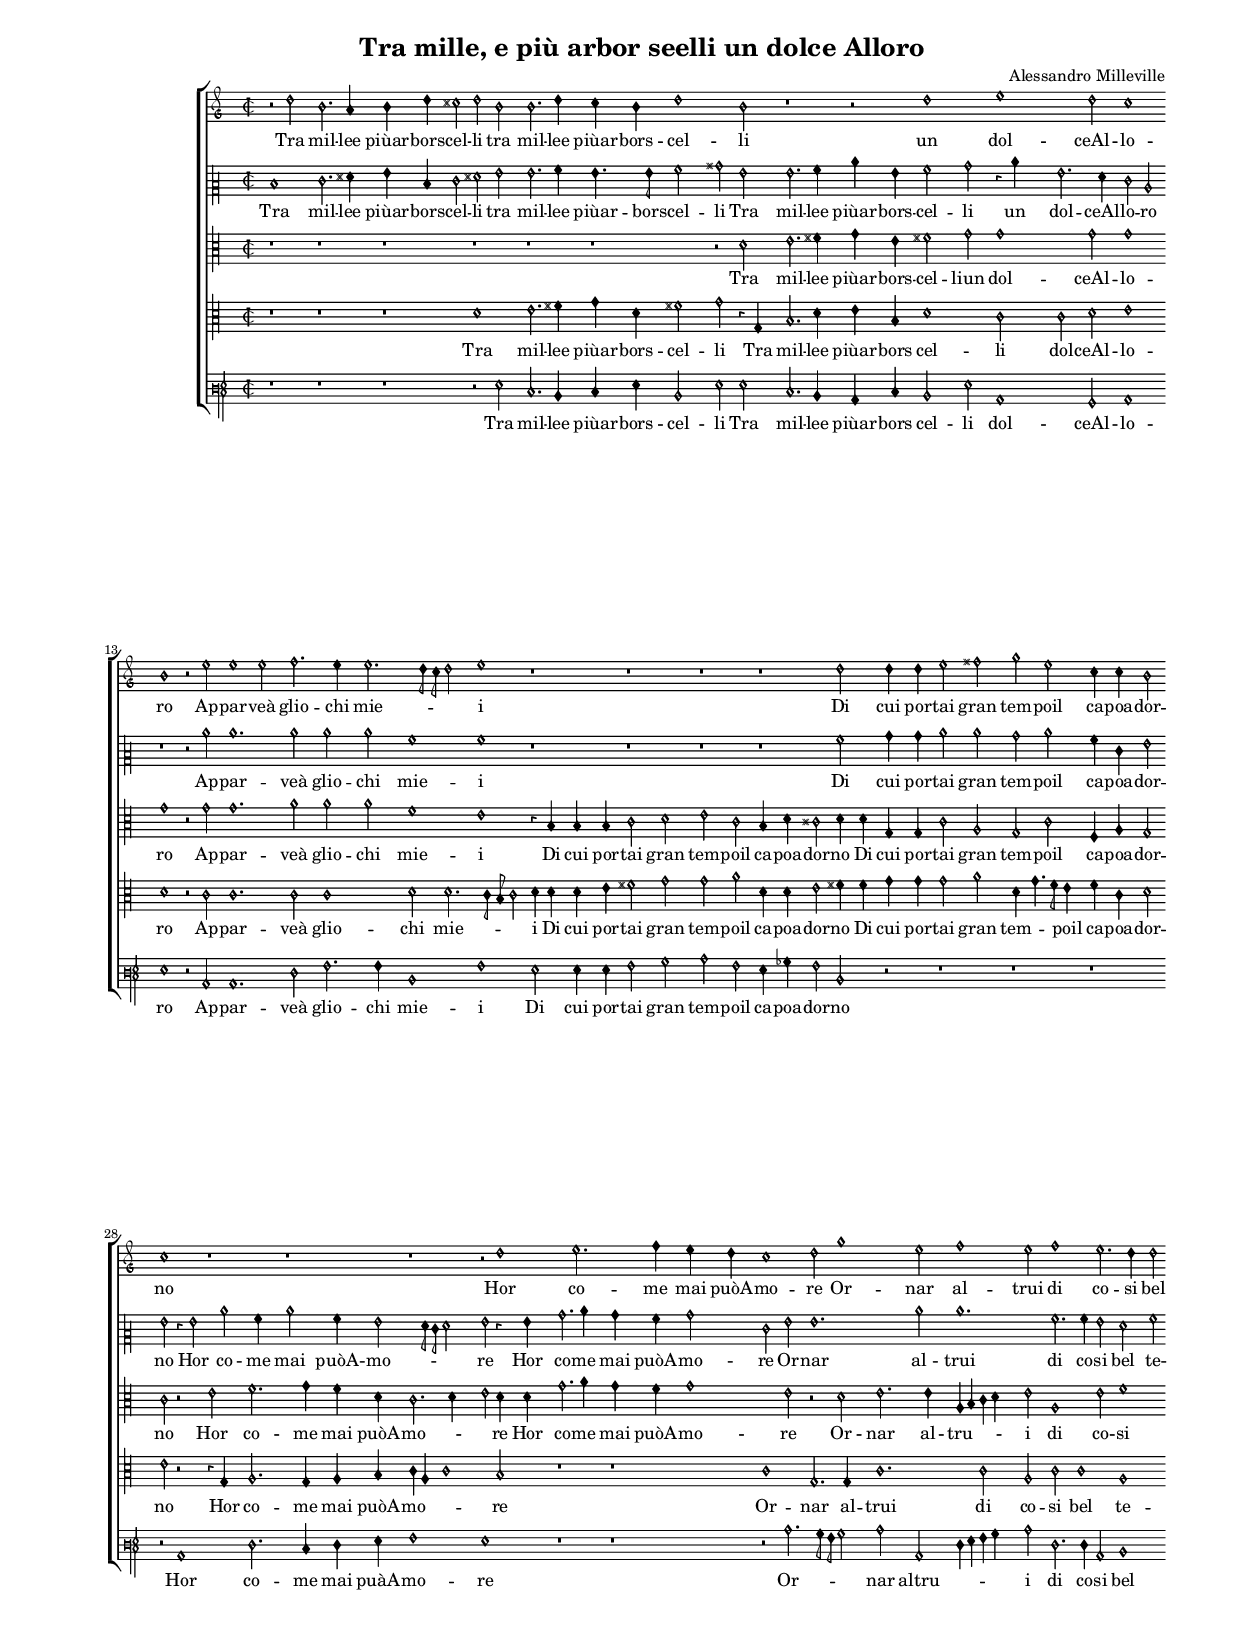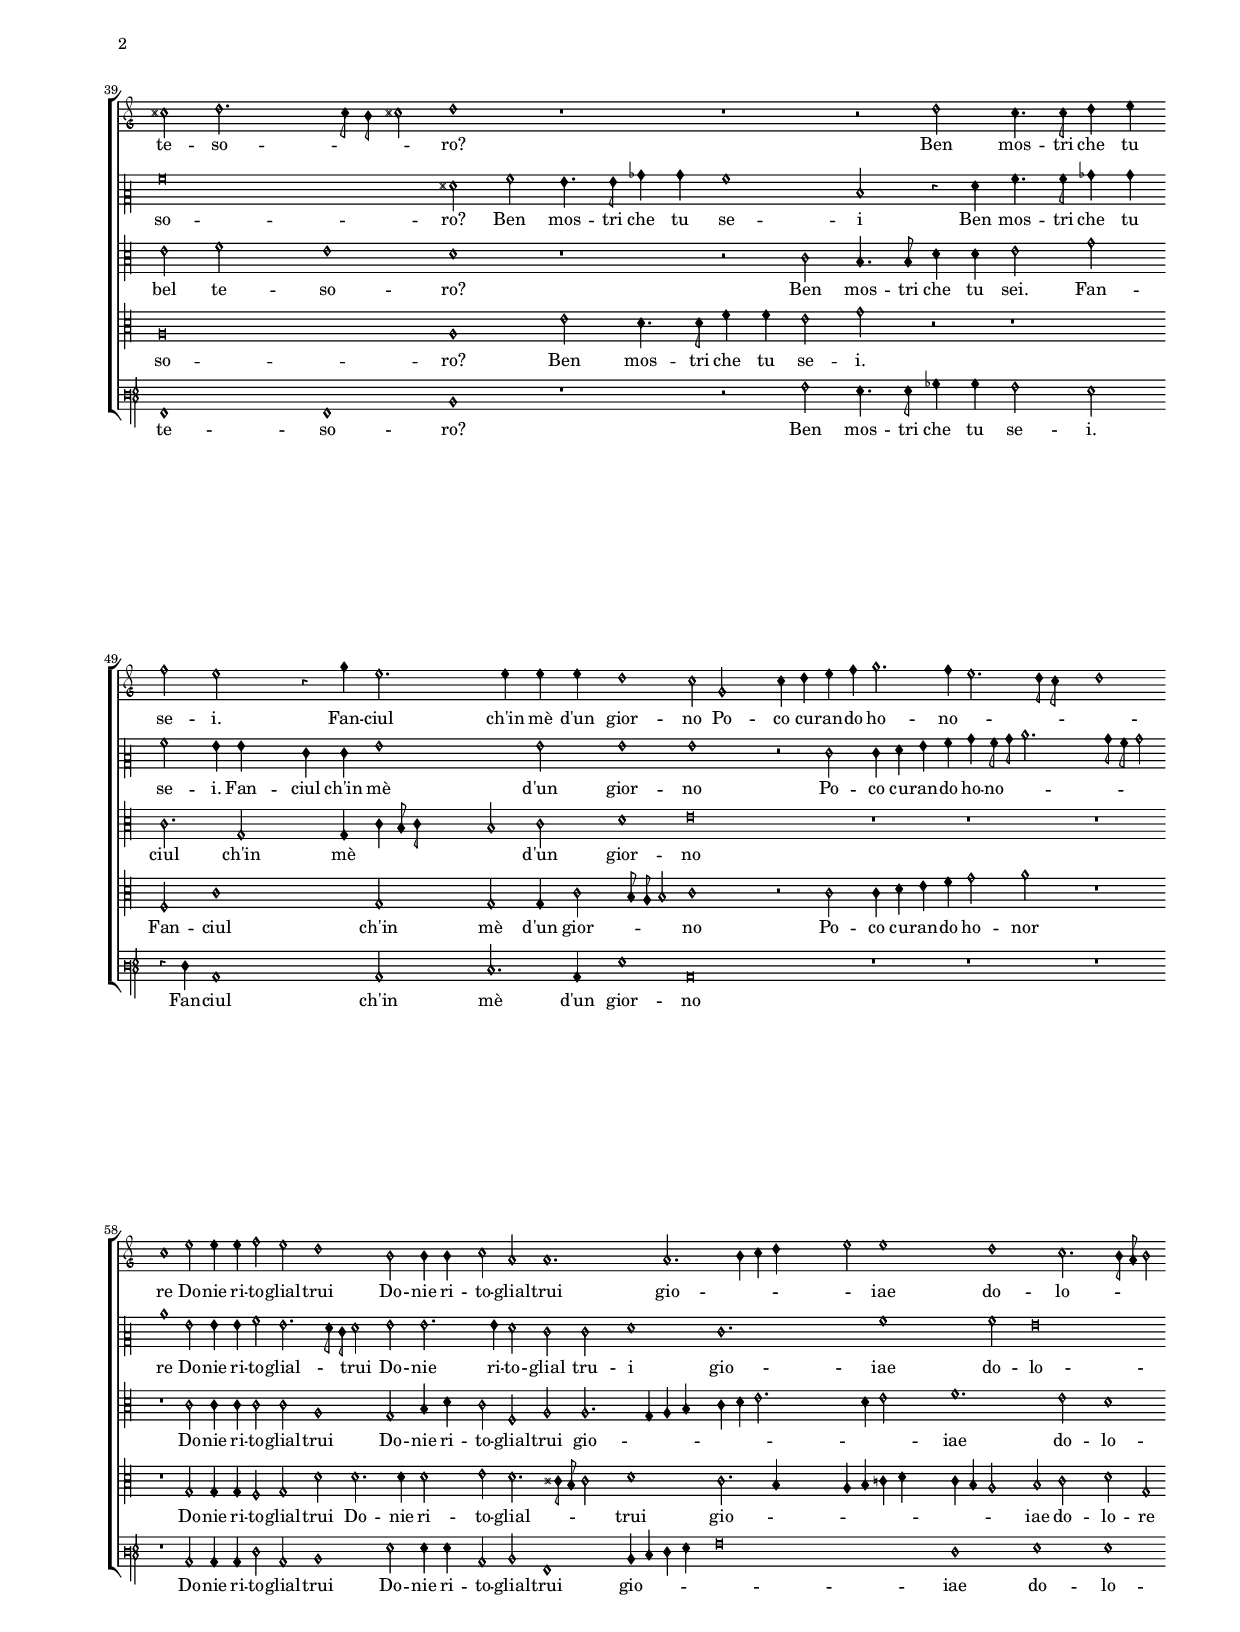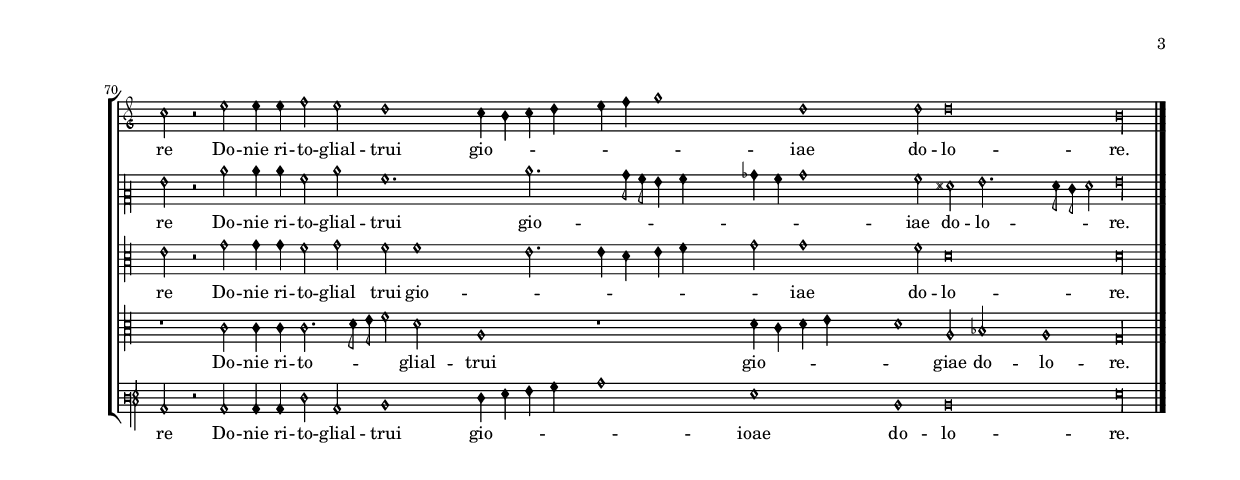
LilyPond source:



\version "2.12.0"







#(set-default-paper-size "a4")



\paper {
 top-system-spacing #'basic-distance = #10
  system-system-spacing #'basic-distance = #35
  last-bottom-spacing #'basic-distance = #10


  line-width    = 177.348\mm

  left-margin   = 19.9965\mm

  top-margin    = 12.656\mm

  bottom-margin = 12.656\mm

  %%indent = 0 \mm
 
  %%set to ##t if your score is less than one page:
 
  ragged-last-bottom = ##t
 
  ragged-bottom = ##f
 
  %% system-separator-markup = \slashSeparator 
  
}





\header {

    title = "Tra mille, e più arbor seelli un dolce Alloro"

    composer = "Alessandro Milleville"
    
}





AvoiceAA = \relative c'{

    \set Score.defaultBarType = "empty"
\override Staff.TimeSignature #'style = #'mensural
\override Staff.Accidental #'glyph-name-alist = #alteration-mensural-glyph-name-alist
\override Stem #'flag-style = #'mensural
\override Stem #'thickness = #1.0
   \override Voice.NoteHead #'style = #'petrucci
\override Voice.Rest #'style = #'neomensural
\override Score.SpacingSpanner #'spacing-increment = #1.0 % tight spacing     
%% esto se usa para omitir el corchete   override Score.SystemStartBracket #'transparent = ##t
       \clef "petrucci-g"
   
    \key c \major 
    
 
    \time 2/2 
\autoBeamOff


    r2 d'      | % 1
 
   b2. a4      | % 2
  
  b d cis2      | % 3
 
   d b      | % 4
 
   b2. d4      | % 5
 
\cadenzaOn
   c b d1  
\cadenzaOff
            | % 6
  
\set Score.currentBarNumber = #7
  s2 b        | % 7
  
  r1  | % 

\cadenzaOn
    r2 d1  
\cadenzaOff
      | % 9
 
\cadenzaOn
   s2 e1  
  \cadenzaOff
     | % 10
  
  s2 d      | % 11

    c1            | % 12
 
\set Score.currentBarNumber = #13
   b      | % 13
 
   r2 e      | % 14
 
\cadenzaOn
   e1 s2 
    \cadenzaOff
    | % 15
 
\cadenzaOn
   e2 f2. 
   \cadenzaOff
      | % 16
 
\cadenzaOn
   s4 e e2.  
   \cadenzaOff
    | % 17
 
\cadenzaOn
   s4 d8 c d2 s4 
     \cadenzaOff
    | % 18
 
   e1         | % 19
 
\set Score.currentBarNumber = #20
   r1  | % 
   r1 | % 21 
   r1 | % 22 
   r1 | % 23
    d2 d4 d      | % 24
 
   e2 fis            | % 25
 
\set Score.currentBarNumber = #26
   g e      | % 26
 
   c4 c b2      | % 27
 
\cadenzaOn
   c1  s2 
     \cadenzaOff
    | % 28
 
\cadenzaOn
   r1 s4 
  \cadenzaOff
    | % 

\cadenzaOn
   r1 s4 
 \cadenzaOff
    | % 30 
\cadenzaOn
   r1 s2 
\cadenzaOff
        | % 31 
\set Score.currentBarNumber = #32
\cadenzaOn
   r2 d1 
  \cadenzaOff
     | % 32
 
\cadenzaOn
   s2 e2. 
   \cadenzaOff
     | % 33
 
\cadenzaOn
   s4 f e d s2 
  \cadenzaOff
       | % 34
 
\cadenzaOn
   c1   s4 
  \cadenzaOff
    | % 35
 
\cadenzaOn
   d2 g1 
   \cadenzaOff
      | % 36
 
\cadenzaOn
   s2 e s2 
    \cadenzaOff
           | % 37
 
\set Score.currentBarNumber = #38
\cadenzaOn
   f1   s2 
    \cadenzaOff
     | % 38
 
\cadenzaOn
   e2 f1  
    \cadenzaOff
     | % 39
 
\cadenzaOn
   s2 e2. 
      \cadenzaOff
     | % 40
 
   s4 d d2      | % 41

\cadenzaOn
    cis d2. s2.
   \cadenzaOff
        | % 42
  
  s4  cis8 b cis!2      | % 43
 
   d1            | % 44
 
\set Score.currentBarNumber = #45
   r1  | % 
   r1 | % 46
    r2 d      | % 47
 
   c4. c8 d4 e      | % 48

\cadenzaOn
    f2 e  s2 
   \cadenzaOff
     | % 49
 
\cadenzaOn
   r4 g e2. s4 
   \cadenzaOff
            | % 50
 
\set Score.currentBarNumber = #51
\cadenzaOn
   s4 e e e  s4 
    \cadenzaOff
    | % 51
 
   d1      | % 52
 
 \cadenzaOn
   c2 g  s1
        \cadenzaOff
    | % 53
 
   c4 d e f      | % 54
 
   g2. f4      | % 55
 
\cadenzaOn
   e2. d8 c s4 
    \cadenzaOff
            | % 56
 
\set Score.currentBarNumber = #57
   d1      | % 57
 
   c      | % 58
 
   e2 e4 e      | % 59
 
\cadenzaOn
   f2 e   s4 
   \cadenzaOff
     | % 60
 
\cadenzaOn
   d1  s4 
    \cadenzaOff
    | % 61
 
\cadenzaOn
   b2 b4 b  s4 
  \cadenzaOff
            | % 62

\cadenzaOn
\set Score.currentBarNumber = #63
    c2 a   s4 
  \cadenzaOff
     | % 63
 
\cadenzaOn
   a1.  
   \cadenzaOff
    | % 64
 
\cadenzaOn
   s2 a2.  
     \cadenzaOff
   | % 65
 
 \cadenzaOn
   s4 b c d  s1
     \cadenzaOff
      | % 66
 
\cadenzaOn
   e2 e1  
     \cadenzaOff
    | % 67

\cadenzaOn
    s2 d1  
   \cadenzaOff
          | % 68
 
\set Score.currentBarNumber = #69

\cadenzaOn
s2 c2. s2.  
       \cadenzaOff
    | % 69
 
   s4 b8 a b2      | % 70
 
   c r      | % 71
 
   e e4 e      | % 72
 
   f2 e      | % 73
 
\cadenzaOn
   d1  s2 
  \cadenzaOff
           | % 74
 
\cadenzaOn
\set Score.currentBarNumber = #75
   c4 b c d  s4 
  \cadenzaOff
    | % 75

\cadenzaOn
    e f g1 
   \cadenzaOff
    | % 76
 
\cadenzaOn
   s2 d1  
    \cadenzaOff
    | % 77
 
   s2 d      | % 78
 
\cadenzaOn 
   d\breve   
         \cadenzaOff
   | % 79
 
   s1     | % 80
 
   b\longa \bar "|." 
\override Staff.BarLine #'transparent = ##f

}% end of last bar in partorvoice

 





AvoiceBA = \relative c'{

    \override Staff.TimeSignature #'style = #'mensural
\override Staff.Accidental #'glyph-name-alist = #alteration-mensural-glyph-name-alist
\override Stem #'flag-style = #'mensural
\override Stem #'thickness = #1.0
   \override Voice.NoteHead #'style = #'petrucci
\override Voice.Rest #'style = #'neomensural  
\override Score.SpacingSpanner #'spacing-increment = #1.0 % tight spacing     
  \clef "petrucci-c2"
    \key c \major 
  
 
    \time 2/2
\autoBeamOff

 
    d1      | % 1
 
   e2. fis4      | % 2
  
  g d e2      | % 3
  
  fis g      | % 4
  
  g2. a4      | % 5
 
\cadenzaOn
   g4. g8 a2  s2 
\cadenzaOff
        | % 6
 
  bis g      | % 7
  
  g2. a4      | % 8
 
\cadenzaOn
   c g a2  s2 
  \cadenzaOff
     | % 9
 
\cadenzaOn
   b r4 c  s2 
    \cadenzaOff
    | % 10
  
  g2. f4      | % 11
 
   e2 c      | % 12
 
   r1  | % 

    r2 c'      | % 14
 
 \cadenzaOn
  c1.  
    \cadenzaOff
    | % 15
  
\cadenzaOn
  s2 c  s4 
    \cadenzaOff
    | % 16
 
\cadenzaOn
   c2 c  s4 
    \cadenzaOff
     | % 17
  
\cadenzaOn
  a1  s4  
   \cadenzaOff
    | % 18
 
   a1      | % 19
 
   r1  | % 
   r1 | % 21 
   r1 | % 22 
   r1 | % 23
   a2 b4 b      | % 24
 
   c2 c      | % 25
 
   b c      | % 26
  
  a4 e g2      | % 27
 
\cadenzaOn
   g r4 g2  s4 
      \cadenzaOff
   | % 28
 
\cadenzaOn
   s4 c2 a4  s4 
    \cadenzaOff
    | % 29
 
\cadenzaOn
   c2 a4 g2  
    \cadenzaOff
     | % 30
 
\cadenzaOn
   s4 f8 e f2  s2 
   \cadenzaOff
     | % 31
 
\cadenzaOn
   g r4 g s2 
     \cadenzaOff
       | % 32
 
\cadenzaOn
   b2. c4  s4 
    \cadenzaOff
    | % 33
 
\cadenzaOn
   b a b2 s2 
     \cadenzaOff
      | % 34
 
\cadenzaOn
   e, g  s4 
     \cadenzaOff
    | % 35
  
\cadenzaOn
  g1.  
    \cadenzaOff
    | % 36
 
\cadenzaOn
   s2 c  s2 
     \cadenzaOff
   | % 37
 
\cadenzaOn
   c1. 
   \cadenzaOff
    | % 38
 
\cadenzaOn
   s2 a2. s4 
    \cadenzaOff
      | % 39
 
\cadenzaOn
   s4 a g2 s4 
    \cadenzaOff
       | % 40
 
   f2 a      | % 41
 
\cadenzaOn 
   a\breve  
         \cadenzaOff
    | % 42
 
   s1      | % 43
  
  fis2 a      | % 44

    g4. g8 bes4  bes      | % 45
 
   a1      | % 46
 
   d,2 r4 f      | % 47
 
   a4. a8 bes4  bes      | % 48
 
\cadenzaOn
   a2 g4 g s2  
    \cadenzaOff
    | % 49
 
\cadenzaOn
   e4 e g1  
   \cadenzaOff
    | % 50
  
\cadenzaOn
  s2 g  s4 
    \cadenzaOff
     | % 51
 
   g1      | % 52
 
 \cadenzaOn
   g   s1
     \cadenzaOff
        | % 53
  
  r2 e      | % 54
 
  e4 f g a      | % 55
 
\cadenzaOn
   b a8 b c2. 
     \cadenzaOff
      | % 56
 
   s4 b8 a b2      | % 57
 
   c1      | % 58
 
   g2 g4 g      | % 59
 
\cadenzaOn
   a2 g2.  
     \cadenzaOff
    | % 60
 
\cadenzaOn
   s4 f8 e f2  s4  
  \cadenzaOff
   | % 61
 
\cadenzaOn
   g2 g2.  
   \cadenzaOff
    | % 62
 
\cadenzaOn
   s4 g f2  s4 
  \cadenzaOff
   | % 63
 
\cadenzaOn
   e2 e  s2 
   \cadenzaOff
    | % 64
 
\cadenzaOn
   f1  s4  
 \cadenzaOff
   | % 65
 
 \cadenzaOn
   e1. s2  
      \cadenzaOff
   | % 66
 
\cadenzaOn
   s2 a1  
   \cadenzaOff
    | % 67
 
\cadenzaOn
   s2 a s2 
    \cadenzaOff
     | % 68
 
 \cadenzaOn
   g\breve  
    \cadenzaOff
        | % 69
 
   s1      | % 70
 
   g2 r      | % 71
 
   c c4 c      | % 72

    a2 c      | % 73

 \cadenzaOn
   a1.   
    \cadenzaOff
    | % 74
 
\cadenzaOn
   s2 c2.  
    \cadenzaOff
    | % 75
 
\cadenzaOn
   s4 b8 a g4 a  s2  
  \cadenzaOff
   | % 76

 \cadenzaOn
   bes4 a  bes1   
   \cadenzaOff
    | % 77
 
   s2 a      | % 78
 
 
   fis g2. s2.
         \cadenzaOff
   | % 79
 
   s4  fis8 e  fis2     | % 80
 
   g\longa  \bar "|." 
\override Staff.BarLine #'transparent = ##f
}% end of last bar in partorvoice

 






AvoiceCA = \relative c{
    
\override Staff.TimeSignature #'style = #'mensural
\override Staff.Accidental #'glyph-name-alist = #alteration-mensural-glyph-name-alist
\override Stem #'flag-style = #'mensural
\override Stem #'thickness = #1.0
   \override Voice.NoteHead #'style = #'petrucci
\override Voice.Rest #'style = #'neomensural
\override Score.SpacingSpanner #'spacing-increment = #1.0 % tight spacing     
    \clef "petrucci-c3"
    
    \key c \major 
    
 
    \time 2/2 
 
\autoBeamOff

   r1  | % 
 
   r1 | % 2 
   r1 | % 3 
   r1 | % 4 
   r1 | % 5 
\cadenzaOn
   r1 s2 
\cadenzaOff
     | % 6
   r2 d'      | % 7

    e2. fis4      | % 8
 
\cadenzaOn
   g e fis2  s2 
 \cadenzaOff
      | % 9
 
\cadenzaOn
   g g1  
   \cadenzaOff
    | % 10
 
   s2 g      | % 11
 
   g1      | % 12
 
   g      | % 13
 
   r2 g      | % 14

\cadenzaOn
    g1.  
   \cadenzaOff
      | % 15
 
\cadenzaOn
   s2 a s4  
 \cadenzaOff
       | % 16
 
\cadenzaOn
   a2 a s4 
     \cadenzaOff
    | % 17
  
\cadenzaOn
  f1   s4  
  \cadenzaOff
    | % 18
 
   e1      | % 19
 
   r4 b b b      | % 20
 
   c2 d      | % 21
 
   e c      | % 22
 
   b4 d cis2      | % 23

    d4 d g, g      | % 24

    c2 a      | % 25
 
   g c      | % 26
 
   f,4 a g2      | % 27
 
\cadenzaOn
   c r  s2 
   \cadenzaOff
    | % 28
 
\cadenzaOn
   e f2.  
  \cadenzaOff
      | % 29
 
\cadenzaOn
   s4 g f d  s4 
   \cadenzaOff
      | % 30

\cadenzaOn
    c2. d4  s2 
  \cadenzaOff
       | % 31
 
\cadenzaOn
   e2 d4 d s2 
   \cadenzaOff
      | % 32
  
\cadenzaOn
  g2. a4 s4 
   \cadenzaOff
       | % 33
 
 \cadenzaOn
  g f g1 
     \cadenzaOff
       | % 34
 
\cadenzaOn
   s2 e  s4 
   \cadenzaOff
       | % 35
 
\cadenzaOn
   r2 d  s2 
    \cadenzaOff
    | % 36
 
 \cadenzaOn
  e2. e4  s2  
   \cadenzaOff
     | % 37

\cadenzaOn
    a,4 b c d  s2 
   \cadenzaOff
     | % 38
 
\cadenzaOn
   e2 a,1  
      \cadenzaOff
    | % 39
 
\cadenzaOn
   s2 e' s4 
         \cadenzaOff
    | % 40
 
   f1      | % 41
 
 \cadenzaOn
   e2 f s1
      \cadenzaOff
       | % 42
 
   e1      | % 43

    d      | % 44
  
  r1  | % 
 
   r2 c      | % 46
  
  b4. b8 d4 d      | % 47
 
   e2 g      | % 48

\cadenzaOn
    c,2. g2  s4 
      \cadenzaOff
      | % 49

\cadenzaOn
    s4 g c b8 c s2 
   \cadenzaOff
     | % 50
 
\cadenzaOn
   b2 c  s4 
 \cadenzaOff
     | % 51
 
   d1      | % 52
 
 \cadenzaOn
   e\breve   
      \cadenzaOff
     | % 53
 
   s1      | % 54
 
   r1  | % 
\cadenzaOn
   r1 s4 
\cadenzaOff
   | % 56 
   r1 | % 57 
   r1 | % 58
    c2 c4 c      | % 59
 
\cadenzaOn
   c2 c  s4 
  \cadenzaOff
    | % 60
  
\cadenzaOn
  a1   s4 
  \cadenzaOff
     | % 61
  
\cadenzaOn
  g2 b4 d s4 
    \cadenzaOff
     | % 62
 
\cadenzaOn
   c2 f, s4   
\cadenzaOff
     | % 63
 
\cadenzaOn
   a2 a2. s4  
   \cadenzaOff
   | % 64

\cadenzaOn
    s4 g a b  s4 
 \cadenzaOff
     | % 65
 
 \cadenzaOn
   c d e2. s2.  
   \cadenzaOff
      | % 66
 
\cadenzaOn
   s4 d e2   s2 
   \cadenzaOff
    | % 67

\cadenzaOn
    f1. 
     \cadenzaOff
    | % 68
 
   \cadenzaOn
   s2 e  s1
       \cadenzaOff
   | % 69
 
   d1      | % 70
 
   e2 r      | % 71
 
   g g4 g      | % 72
 
   f2 g      | % 73
 
\cadenzaOn
   f f1  
   \cadenzaOff
      | % 74
 

\cadenzaOn
    s2  e2. 
  \cadenzaOff
   | % 75 
\cadenzaOn
  e4 d e f  s2 
    \cadenzaOff
    | % 76
 
\cadenzaOn
   g2 g1  
      \cadenzaOff
   | % 77
  
  s2 f      | % 78
 
 \cadenzaOn
   d\breve   
        \cadenzaOff
    | % 79
 
   s1     | % 80
 
   d\longa  \bar "|." 

\override Staff.BarLine #'transparent = ##f
}% end of last bar in partorvoice

 






AvoiceDA = \relative c{

    \override Staff.TimeSignature #'style = #'mensural
\override Staff.Accidental #'glyph-name-alist = #alteration-mensural-glyph-name-alist
\override Stem #'flag-style = #'mensural
\override Stem #'thickness = #1.0
   \override Voice.NoteHead #'style = #'petrucci
\override Voice.Rest #'style = #'neomensural
\override Score.SpacingSpanner #'spacing-increment = #1.0 % tight spacing     
    \clef "petrucci-c3"

   \key c \major 
    
 
    \time 2/2 
\autoBeamOff


    r1  | % 
    r1 | % 2 
    r1 | % 3
   d'1      | % 4
  
  e2. fis4      | % 5
  
\cadenzaOn
  g d fis2  s2 
\cadenzaOff
        | % 6
  
  g r4 g,      | % 7
  
  b2. d4      | % 8
 
\cadenzaOn
   e b d1  
 \cadenzaOff
        | % 9
 
\cadenzaOn
   s2 c s2 
     \cadenzaOff
    | % 10
 
   c d      | % 11
 
   e1      | % 12
 
   d      | % 13
 
   r2 c      | % 14
 
\cadenzaOn
   c1.  
   \cadenzaOff
      | % 15
 
\cadenzaOn
   s2 c  s4 
   \cadenzaOff
     | % 16
 
\cadenzaOn
   c1   s4 
  \cadenzaOff
    | % 17
 
\cadenzaOn
   d2 d2. 
   \cadenzaOff
      | % 18

    s4 c8 b c2      | % 19
 
   d4 d d e      | % 20
 
   fis2 g      | % 21
 
   g a      | % 22
 
   d,4 d e2      | % 23
 
   fis4  fis g g      | % 24
 
   g2 a      | % 25
 
   d,4 g4. f8 e4      | % 26
 
   f c d2      | % 27
 
\cadenzaOn
   e r  s2 
   \cadenzaOff
     | % 28
  
\cadenzaOn
  r4 g, a2.  
   \cadenzaOff
      | % 29
 
\cadenzaOn
   s4 g a b  s4 
   \cadenzaOff
    | % 30
 
\cadenzaOn
   c a c1  
     \cadenzaOff
     | % 31
 
\cadenzaOn
   s2 b  s2 
   \cadenzaOff
     | % 32
 
 \cadenzaOn
  r1  s4 
  \cadenzaOff
    | % 
 
\cadenzaOn
  r1 s2 
 \cadenzaOff
    | % 34
\cadenzaOn
   c1  s4 
    \cadenzaOff
    | % 35
 
\cadenzaOn
   g2. g4  s2 
    \cadenzaOff
    | % 36
 
\cadenzaOn
   c1.   
   \cadenzaOff
     | % 37
 
\cadenzaOn
   s2 c s2 
    \cadenzaOff
      | % 38
 
\cadenzaOn
   a c  s2 
    \cadenzaOff
      | % 39
 
\cadenzaOn
   c1  s4  
   \cadenzaOff
     | % 40
 
   a1      | % 41
 
 \cadenzaOn
   a\breve   
   \cadenzaOff
      | % 42
 
   s1      | % 43
 
   a      | % 44
  
  e'2 d4. d8      | % 45
 
   f4 f e2      | % 46
 
   g r      | % 47
 
   r1  | % 
 
\cadenzaOn
   f,2 c'1  
     \cadenzaOff
      | % 49
 
\cadenzaOn
   s2 g  s2 
   \cadenzaOff
      | % 50
 
\cadenzaOn
   g g4 c2 
   \cadenzaOff
       | % 51
 
   s4 b8 a b2      | % 52
 
 \cadenzaOn
   c1   s1
    \cadenzaOff
         | % 53
  
  r2 c      | % 54
  
  c4 d e f      | % 55
 
\cadenzaOn
   g2 a s4 
   \cadenzaOff
         | % 56
 
   r1  | % 
 
   r1 | % 58
   g,2 g4 g      | % 59
 
\cadenzaOn
   f2 g s4  
   \cadenzaOff
    | % 60
 
\cadenzaOn
   d'2 d2. 
   \cadenzaOff
     | % 61
 
\cadenzaOn
   s4 d d2  s4  
   \cadenzaOff
    | % 62
 
\cadenzaOn
   e2 d2.  
    \cadenzaOff
     | % 63

\cadenzaOn
    s4 cis8 b  cis2   s2 
  \cadenzaOff
    | % 64
 
\cadenzaOn
   d1   s4 
 \cadenzaOff
     | % 65
 
 \cadenzaOn
   cis2. b4   s1  
       \cadenzaOff
   | % 66
 
\cadenzaOn
   a4 b c d   s2 
  \cadenzaOff
    | % 67
 
 \cadenzaOn
  c4 b a2  s2 
    \cadenzaOff
    | % 68
 
 \cadenzaOn
   b c  s1
      \cadenzaOff
    | % 69
 
   d2 g,      | % 70
 
   r1  | % 
  
  c2 c4 c      | % 72
 
   c2. d8 e      | % 73

\cadenzaOn
    f2 d s2 
     \cadenzaOff
      | % 74
 
\cadenzaOn
   a1   s4 
   \cadenzaOff
    | % 75
 
\cadenzaOn
   r1 s2 
 \cadenzaOff
   | % 

\cadenzaOn
    d4 c d e  s2 
  \cadenzaOff
    | % 77

    d1      | % 78
  
\cadenzaOn  
  a2 bes    s1
    \cadenzaOff
   | % 79
 
   a1     | % 80
 
   g\longa  \bar "|." 
\override Staff.BarLine #'transparent = ##f
}% end of last bar in partorvoice

 






AvoiceEA = \relative c{

  \override Staff.TimeSignature #'style = #'mensural
\override Staff.Accidental #'glyph-name-alist = #alteration-mensural-glyph-name-alist
\override Stem #'flag-style = #'mensural
\override Stem #'thickness = #1.0
   \override Voice.NoteHead #'style = #'petrucci
\override Voice.Rest #'style = #'neomensural
\override Score.SpacingSpanner #'spacing-increment = #1.0 % tight spacing 
      \clef "petrucci-f3"  
    \key c \major 
    
 
    \time 2/2 
\autoBeamOff


    r1  | % 
    r1 | % 2 
    r1 | % 3
   r2 g'      | % 4
   
 e2. d4      | % 5
  
 \cadenzaOn
 e g d2 s2 
\cadenzaOff
         | % 6
  
  g g      | % 7
  
  e2. d4      | % 8
 
\cadenzaOn
   c e d2 s2 
   \cadenzaOff
     | % 9
 
\cadenzaOn
   g c,1  
      \cadenzaOff
   | % 10
 
   s2 b      | % 11

    c1      | % 12
 
   g'      | % 13
 
   r2 c,      | % 14
  
\cadenzaOn
  c1. 
      \cadenzaOff
      | % 15
 
\cadenzaOn
   s2 f  s4 
     \cadenzaOff
     | % 16
 
\cadenzaOn
   a2. a4  s4 
    \cadenzaOff
    | % 17
 
\cadenzaOn
   d,1 s4  
  \cadenzaOff
    | % 18

    a'1      | % 19
 
   g2 g4 g      | % 20

    a2 b      | % 21
 
   c a      | % 22
 
   g4 bes a2      | % 23
 
   d, r      | % 24
 
   r1  | % 
   r1 | % 26 
   r1 | % 27  

\cadenzaOn
    r2 c1 
    \cadenzaOff
    | % 28
 
\cadenzaOn
   s2 f2. 
    \cadenzaOff
     | % 29
 
\cadenzaOn
   s4 e f g  s4 
  \cadenzaOff
      | % 30
 
\cadenzaOn
   a1  s2 
   \cadenzaOff
    | % 31
 
\cadenzaOn
   g1  s2 
   \cadenzaOff
     | % 32
 
\cadenzaOn
   r1 s4 
  \cadenzaOff
   | % 
\cadenzaOn
   r1 s2 
 \cadenzaOff
   | % 34
\cadenzaOn
    r2 c2.  
   \cadenzaOff
     | % 35
  
\cadenzaOn
  s4 b8 a b2 s2 
    \cadenzaOff
     | % 36

\cadenzaOn
    c c,  s2 
   \cadenzaOff
     | % 37
 
\cadenzaOn
   f4 g a b  s2 
  \cadenzaOff
      | % 38
 
\cadenzaOn
   c2 f,2. s4 
   \cadenzaOff
     | % 39
 \cadenzaOn
   s4 f c2  s4 
  \cadenzaOff
      | % 40
 
   d1      | % 41

\cadenzaOn
    a  s1
       \cadenzaOff
     | % 42
 
   a      | % 43
 
   d      | % 44
 
   r1  | % 
 
   r2 a'      | % 46
 
   g4. g8 bes4  bes      | % 47
 
   a2 g      | % 48

 \cadenzaOn
   r4 f c1  
  \cadenzaOff
     | % 49
 
\cadenzaOn
   s2 c  s2 
  \cadenzaOff
      | % 50
 
\cadenzaOn
   e2. c4   s4 
  \cadenzaOff
      | % 51
 
   g'1      | % 52
 
\cadenzaOn 
   c,\breve
  \cadenzaOff
       | % 53
 
   s1      | % 54
 
   r1  | % 
\cadenzaOn
   r1 s4 
 \cadenzaOff
    | % 56 
   r1 | % 57 
   r1 | % 58
    c2 c4 c      | % 59
 
\cadenzaOn
   f2 c  s4 
    \cadenzaOff
   | % 60
  
\cadenzaOn
  d1   s4 
      \cadenzaOff
   | % 61
 
\cadenzaOn
   g2 g4 g  s4 
     \cadenzaOff
   | % 62
 
\cadenzaOn
   c,2 d  s4 
    \cadenzaOff
    | % 63

\cadenzaOn
    a1   s2 
   \cadenzaOff
    | % 64
 
\cadenzaOn
   d4 e f g   s4 
    \cadenzaOff
    | % 65

\cadenzaOn
    a\breve  
    \cadenzaOff
       | % 66
 
\cadenzaOn
   s1  s2  
  \cadenzaOff
     | % 67
 
\cadenzaOn
   f1  s2  
  \cadenzaOff
   | % 68
 
 \cadenzaOn
   g1  s1  
        \cadenzaOff
   | % 69
 
   g      | % 70
 
   c,2 r      | % 71
 
   c c4 c      | % 72
 
   f2 c      | % 73

\cadenzaOn
    d1 s2 
   \cadenzaOff
     | % 74
 
\cadenzaOn
   f4 g a b   s4 
 \cadenzaOff
     | % 75

\cadenzaOn
    c1  s2  
  \cadenzaOff
   | % 76
 
\cadenzaOn
   g1  s2  
  \cadenzaOff
   | % 77
 
   d1      | % 78
 
 \cadenzaOn
   d\breve  
    \cadenzaOff
    | % 79
 
   s1     | % 80

    g\longa  \bar "|." 
\override Staff.BarLine #'transparent = ##f
}% end of last bar in partorvoice






      ApartAverseA = \lyricmode { 

\set stanza = \skip4 Tra mil -- lee  piùar  -- bors
  -- cel -- li tra mil -- lee  piùar  -- bors -- cel -- li  un    
  dol -- ceAl -- lo -- ro Ap -- par --  veà  glio -- chi mie -- \skip4
  \skip4 \skip4 i Di cui por -- tai gran tem -- poil ca -- poa -- dor -- no
   Hor     co -- me mai  puòA  -- mo -- re Or -- nar al -- trui  di  
    co -- si bel te -- so -- \skip4 \skip4 \skip4 ro? Ben mos -- tri che tu
  se -- i. Fan --  ciul      ch'in   mè   d'un  gior -- no Po -- co cu
  -- ran -- do ho -- no -- \skip4 \skip4 \skip4 \skip4 re Do -- nie ri -- to
  -- glial -- trui Do -- nie ri -- to -- glial --  trui     gio --
  \skip4 \skip4 \skip4 \skip4  iae     do -- lo -- \skip4 \skip4 \skip4 re
  Do -- nie ri -- to -- glial -- trui gio -- \skip4 \skip4 \skip4
  \skip4 \skip4 \skip4  iae     do -- lo --  re. 
}
      


ApartBverseA = \lyricmode { 
\set stanza = \skip4 Tra mil -- lee  piùar  -- bors
  -- cel -- li tra mil -- lee  piùar  -- bors -- cel -- li Tra mil --
  lee  piùar  -- bors -- cel -- li un dol -- ceAl -- lo -- ro Ap --
  par --  veà  glio -- chi mie -- i Di cui por -- tai gran tem -- poil
  ca -- poa -- dor -- no  Hor     co -- me mai  puòA  -- mo -- \skip4
  \skip4 \skip4 re Hor co -- me mai  puòA  -- mo -- re Or --  nar     al --
   trui      di     co -- si bel te -- so -- ro? Ben mos -- tri che
  tu se -- i Ben mos -- tri che tu se -- i. Fan -- ciul  ch'in   mè  
     d'un  gior -- no Po -- co cu -- ran -- do ho -- no -- \skip4
  \skip4 \skip4 \skip4 \skip4 re Do -- nie ri -- to -- glial -- \skip4 \skip4 trui Do --
   nie     ri -- to -- glial tru -- i gio --  iae     do -- lo -- re
  Do -- nie ri -- to -- glial --  trui     gio -- \skip4 \skip4
  \skip4 \skip4 \skip4 \skip4 \skip4 iae do -- lo -- \skip4 \skip4  \skip4 re. 
}
      


ApartCverseA = \lyricmode { 
\set stanza = \skip4 Tra mil -- lee  piùar  --
  bors -- cel -- liun dol -- ceAl -- lo -- ro Ap -- par --  veà  glio
  -- chi mie -- i Di cui por -- tai gran tem -- poil ca -- poa -- dor
  -- no Di cui por -- tai gran tem -- poil ca -- poa -- dor -- no Hor
  co -- me mai  puòA  -- mo -- \skip4 \skip4 re Hor co -- me mai
   puòA  -- mo -- re Or -- nar al -- tru -- \skip4 \skip4 \skip4 i  di
        co -- si bel te -- so -- ro? Ben mos -- tri che tu sei. Fan --
  ciul  ch'in      mè     \skip4 \skip4 \skip4 \skip4 d'un  gior -- no Do --
  nie ri -- to -- glial -- trui Do -- nie ri -- to -- glial -- trui
  gio -- \skip4 \skip4 \skip4 \skip4 \skip4 \skip4 \skip4 \skip4  iae
        do -- lo -- re Do -- nie ri -- to -- glial trui gio -- \skip4
  \skip4 \skip4 \skip4 \skip4  \skip4 iae     do -- lo --  re. 
}
      


ApartDverseA = \lyricmode { 
\set stanza = \skip4 Tra mil -- lee  piùar  --
  bors -- cel -- li Tra mil -- lee  piùar  -- bors cel -- li dol --
  ceAl -- lo -- ro Ap -- par --  veà  glio -- chi mie -- \skip4 \skip4
\skip4  i Di cui por -- tai gran tem -- poil ca -- poa -- dor -- no Di cui
  por -- tai gran tem -- \skip4 \skip4 poil ca -- poa -- dor -- no Hor
  co -- me mai  puòA  -- mo -- \skip4 \skip4 re Or -- nar al --  trui
        di co -- si bel te -- so -- ro? Ben mos -- tri che tu se -- i.
  Fan --  ciul      ch'in   mè   d'un  gior -- \skip4 \skip4 \skip4 no Po --
  co cu -- ran -- do ho -- nor Do -- nie ri -- to -- glial -- trui Do
  -- nie ri -- to -- glial -- \skip4 \skip4 \skip4 trui gio -- \skip4 \skip4
  \skip4 \skip4 \skip4 \skip4 \skip4 \skip4 iae do -- lo -- re Do --
  nie ri -- to -- \skip4 \skip4 \skip4 glial -- trui gio -- \skip4 \skip4
  \skip4 \skip4 giae do -- lo --  re. 
}
      


ApartEverseA = \lyricmode { 
\set stanza = \skip4 Tra mil -- lee  piùar  --
  bors -- cel -- li Tra mil -- lee  piùar  -- bors cel -- li dol --
  ceAl -- lo -- ro Ap -- par --  veà  glio -- chi mie -- i Di cui por
  -- tai gran tem -- poil ca -- poa -- dor -- no  Hor     co -- me
  mai  puàA  -- mo -- re Or -- \skip4 \skip4 \skip4 nar altru -- \skip4
  \skip4 \skip4 \skip4 i  di     co -- si bel te -- so -- ro? Ben mos
  -- tri che tu se -- i. Fan --  ciul      ch'in   mè   d'un  gior --
  no Do -- nie ri -- to -- glial -- trui Do -- nie ri -- to -- glial
  -- trui gio -- \skip4 \skip4 \skip4 \skip4 iae do -- lo -- re Do --
  nie ri -- to -- glial -- trui gio -- \skip4 \skip4 \skip4 \skip4
  ioae do -- lo --  re. 
}






\score {
 
    << 

        \context StaffGroup = G<<
 
            \context Staff = ApartA << 

                \context Voice = AvoiceAA \AvoiceAA

            >>

              \context Lyrics = ApartAverseA\lyricsto AvoiceAA  \ApartAverseA


            \context Staff = ApartB <<
 
                \context Voice = AvoiceBA \AvoiceBA

            >>


			   \context Lyrics = ApartBverseA\lyricsto AvoiceBA  \ApartBverseA

            \context Staff = ApartC <<
 
                \context Voice = AvoiceCA \AvoiceCA

            >>

			

			     \context Lyrics = ApartCverseA\lyricsto AvoiceCA  \ApartCverseA
 
 
           \context Staff = ApartD <<
 
                \context Voice = AvoiceDA \AvoiceDA
 
           >>


		        \context Lyrics = ApartDverseA\lyricsto AvoiceDA  \ApartDverseA

		   
            \context Staff = ApartE <<
 
                \context Voice = AvoiceEA \AvoiceEA

            >>


			    \context Lyrics = ApartEverseA\lyricsto AvoiceEA  \ApartEverseA


        >> %end of StaffGroupG



      \set Score.skipBars = ##t
      \set Score.markFormatter = #format-mark-box-letters %%boxed rehearsal-marks
 
      \override Score.TimeSignature #'style = #'() %%makes timesigs always numerical

      %% remove previous line to get cut-time/alla breve or common time
 
      \set Score.pedalSustainStyle = #'mixed
 
       %% make spanners comprise the note it end on, so that there is no doubt that this note is included.

       \override Score.TrillSpanner #'(bound-details right padding) = #-2

      \override Score.TextSpanner #'(bound-details right padding) = #-1
 
     %% Lilypond's normal textspanners are too weak:
  
      \override Score.TextSpanner #'dash-period = #1

      \override Score.TextSpanner #'dash-fraction = #0.5
 
     %% lilypond chordname font, like mscore jazzfont, is both far too big and extremely ugly (olagunde@start.no):

      \override Score.ChordName #'font-family = #'roman
 
      \override Score.ChordName #'font-size =#0 

      %% In my experience the normal thing in printed scores is maj7 and not the triangle. (olagunde):

      \set Score.majorSevenSymbol = \markup {maj7}

  >>

  

%% Boosey and Hawkes, and Peters, have barlines spanning all staff-groups in a score,

  %% Eulenburg and Philharmonia, like Lilypond, have no barlines between staffgroups.

  %% If you want the Eulenburg/Lilypond style, comment out the following line:


  \layout {\context {\Score \override BarLine #'transparent = ##t}}

}%% end of score-block 



#(set-global-staff-size 14)
